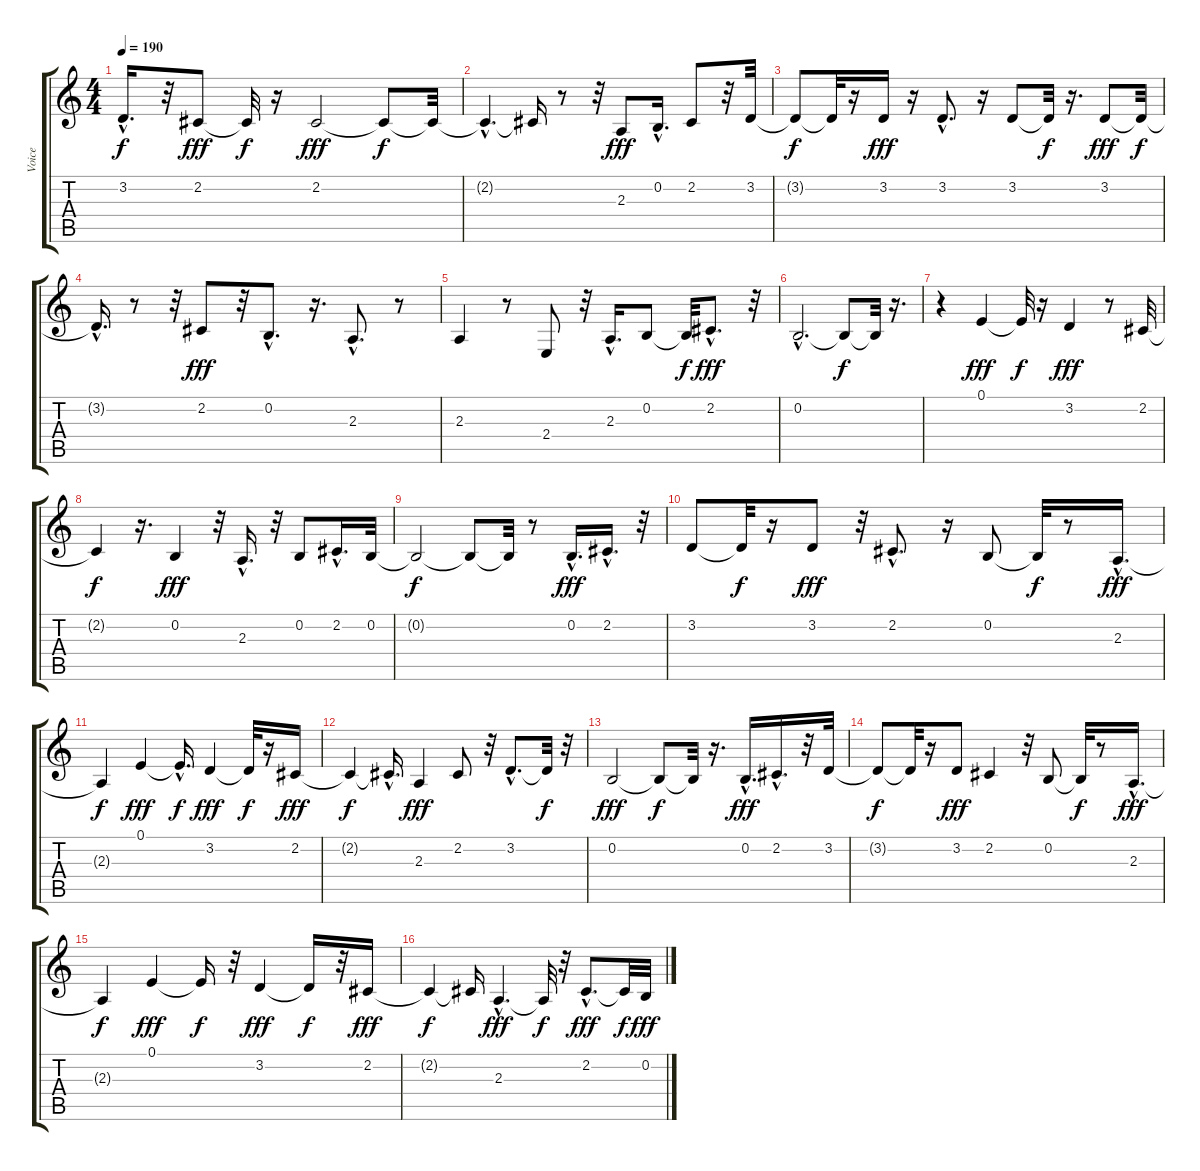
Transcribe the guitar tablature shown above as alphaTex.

\track ("Voice" "Voice") {instrument synthbrass1}
\staff {score tabs}
\tuning (E4 B3 G3 D3 A2 E2) {hide}
\ts (4 4)
\tempo 190
\clef g2
\ks c
3.2{hac t}.16{d dy f} r.32 2.2.8{dy fff} 2.2{t}.32{dy f} r.16 2.2.2{dy fff} 2.2{t}.8{dy f} 2.2{t}.32 |
2.2{hac t}.4{d} 2.2{t}.16 r.8 r.32 2.3.8{dy fff} 0.2{hac}.16{d} 2.2.8 r.32 3.2.32 |
3.2{t}.8{dy f} 3.2{t}.32 r.16 3.2.16{dy fff} r.16 3.2{hac}.8{d} r.16 3.2.8 3.2{t}.32{dy f} r.16{d} 3.2.8{dy fff} 3.2{t}.32{dy f} |
3.2{hac t}.16{d} r.8 r.32 2.2.8{dy fff} r.32 0.2{hac}.8{d} r.16{d} 2.3{hac}.8{d} r.8 |
2.3.4 r.8 2.4.8 r.32 2.3{hac}.16{d} 0.2.8 0.2{t}.32{dy f} 2.2{hac}.8{d dy fff} r.32 |
0.2{hac}.2{d} 0.2{t}.8{dy f} 0.2{t}.32 r.16{d} |
r.4 0.1.4{dy fff} 0.1{t}.32{dy f} r.16 3.2.4{dy fff} r.8 2.2.32 |
2.2{t}.4{dy f} r.16{d} 0.2.4{dy fff} r.32 2.3{hac}.16{d} r.32 0.2.8 2.2{hac}.16{d} 0.2.32 |
0.2{t}.2{dy f} 0.2{t}.8 0.2{t}.32 r.8 0.2{hac}.16{d dy fff} 2.2{hac}.16{d} r.32 |
3.2.8 3.2{t}.32{dy f} r.16 3.2.8{dy fff} r.32 2.2{hac}.8{d} r.16 0.2.8 0.2{t}.32{dy f} r.8 2.3{hac}.16{d dy fff} |
2.3{t}.4{dy f} 0.1.4{dy fff} 0.1{hac t}.16{d dy f} 3.2.4{dy fff} 3.2{t}.32{dy f} r.16 2.2.16{dy fff} |
2.2{t}.4{dy f} 2.2{hac t}.16{d} 2.3.4{dy fff} 2.2.8 r.32 3.2{hac}.8{d} 3.2{t}.32{dy f} r.32 |
0.2.2{dy fff} 0.2{t}.8{dy f} 0.2{t}.32 r.16{d} 0.2{hac}.16{d dy fff} 2.2{hac}.16{d} r.32 3.2.32 |
3.2{t}.8{dy f} 3.2{t}.32 r.16 3.2.8{dy fff} 2.2.4 r.32 0.2.8 0.2{t}.32{dy f} r.8 2.3{hac}.16{d dy fff} |
2.3{t}.4{dy f} 0.1.4{dy fff} 0.1{t}.16{dy f} r.32 3.2.4{dy fff} 3.2{t}.16{dy f} r.32 2.2.16{dy fff} |
2.2{t}.4{dy f} 2.2{t}.16 2.3{hac}.4{d dy fff} 2.3{t}.32{dy f} r.32 2.2{hac}.8{d dy fff} 2.2{t}.32{dy f} 0.2.32{dy fff}
